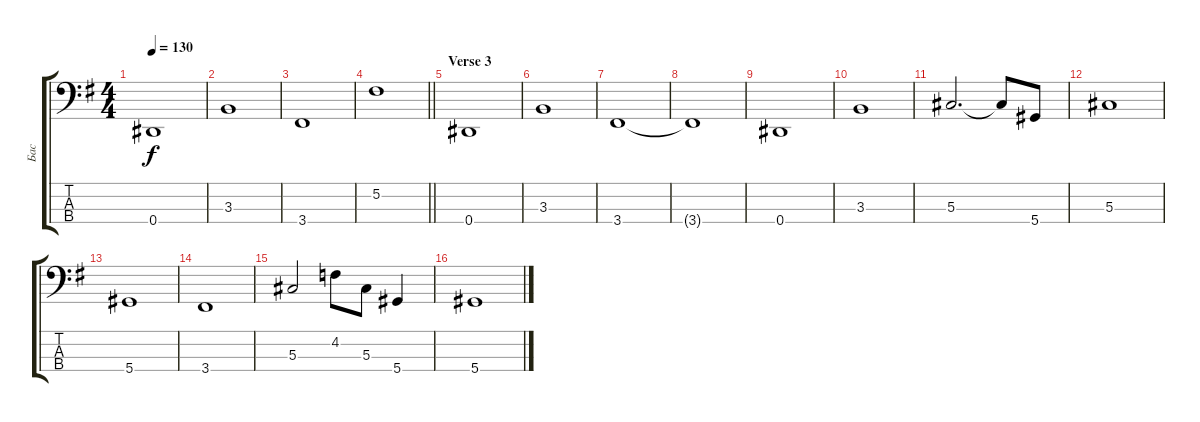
\track ("Бас" "Бас") {instrument fretlessbass}
\staff {score tabs}
\tuning (Gb2 Db2 Ab1 Eb1) {hide}
\ts (4 4)
\tempo 130
\clef f4
\ks eminor
0.4.1{dy f} |
3.3.1 |
3.4.1 |
\barLineRight lightlight
5.2.1 |
\section ("" "Verse 3")
0.4.1 |
3.3.1 |
3.4.1 |
3.4{t}.1 |
0.4.1 |
3.3.1 |
5.3.2{d} 5.3{t}.8 5.4.8 |
5.3.1 |
5.4.1 |
3.4.1 |
5.3.2 4.2.8 5.3.8 5.4.4 |
5.4.1
